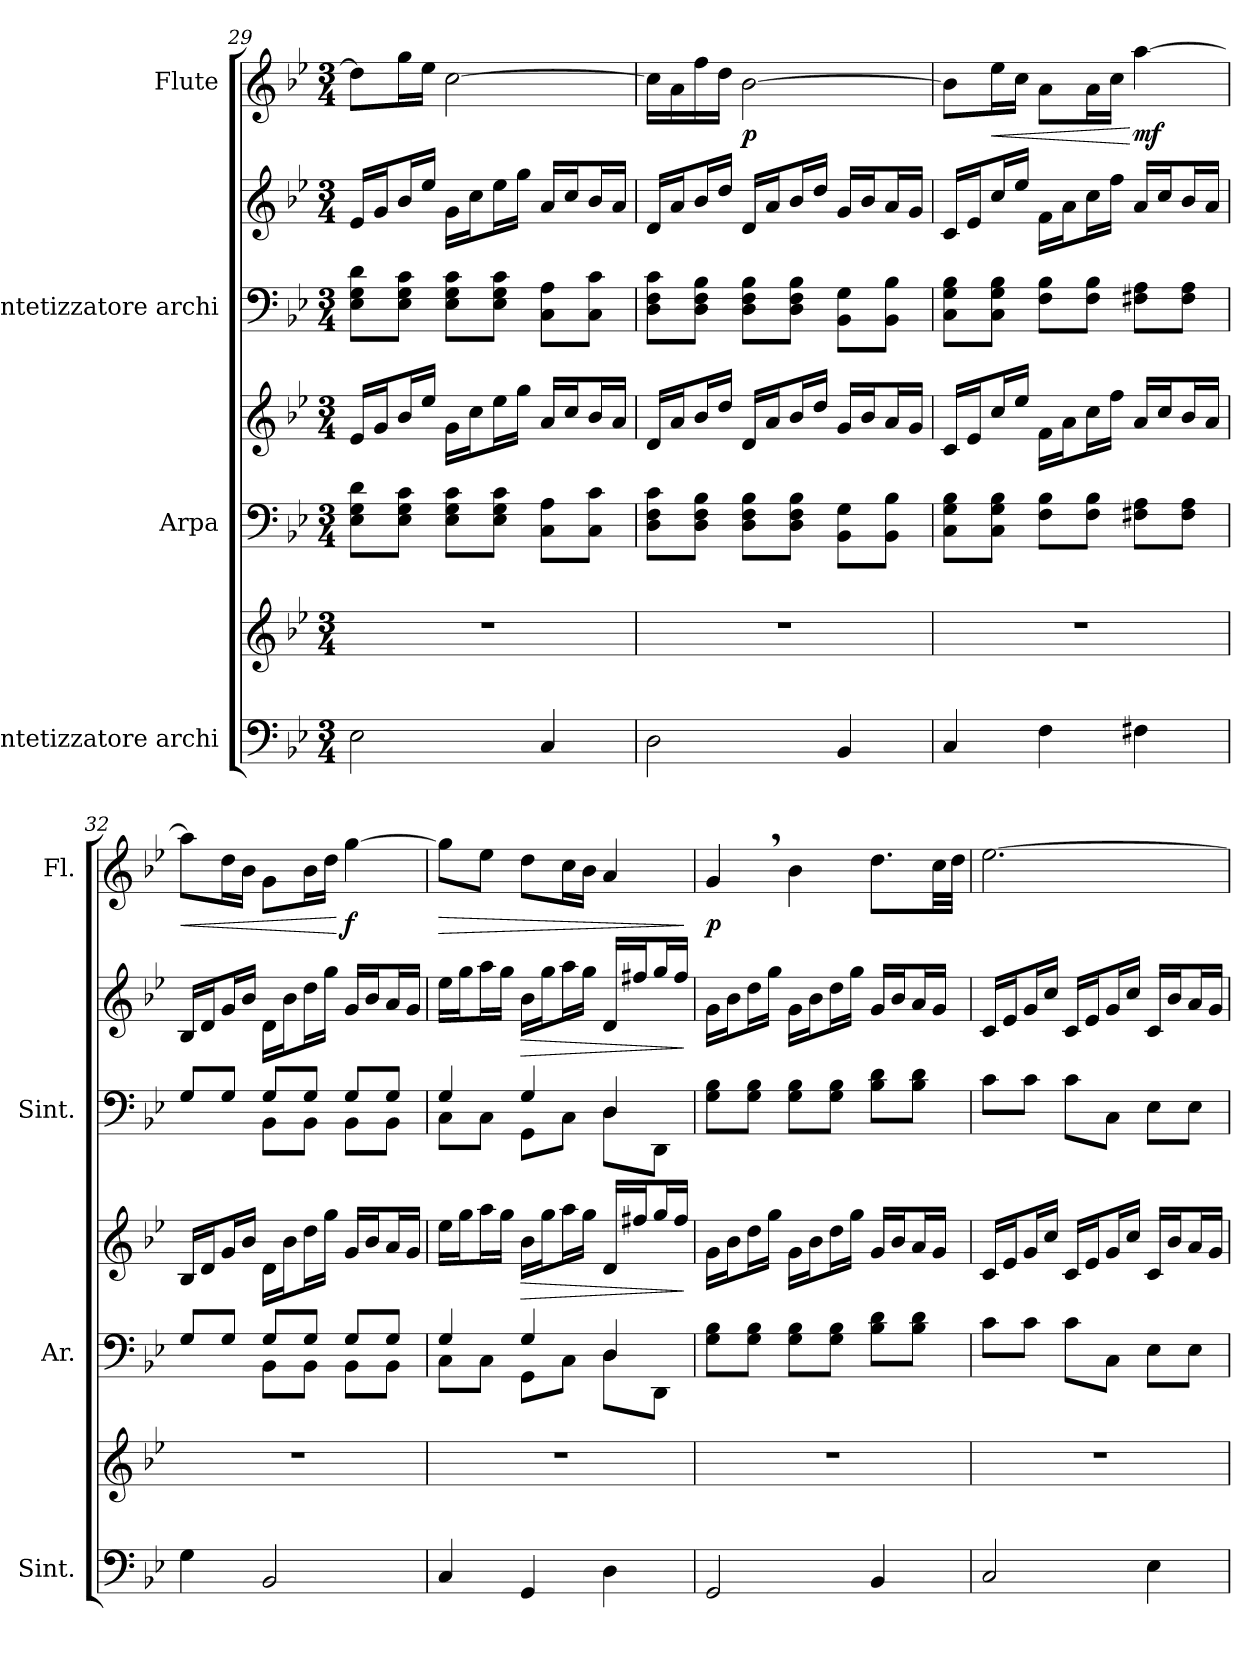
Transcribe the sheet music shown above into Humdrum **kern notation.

**kern	**kern	**kern	**kern	**dynam	**kern	**kern	**dynam	**kern	**dynam
*part4	*part4	*part3	*part3	*part3	*part2	*part2	*part2	*part1	*part1
*staff7	*staff6	*staff5	*staff4	*staff4/5	*staff3	*staff2	*staff2/3	*staff1	*staff1
*I"Sintetizzatore archi	*	*I"Arpa	*	*	*I"Sintetizzatore archi	*	*	*I"Flute	*
*I'Sint.	*	*I'Ar.	*	*	*I'Sint.	*	*	*I'Fl.	*
*clefF4	*clefG2	*clefF4	*clefG2	*	*clefF4	*clefG2	*	*clefG2	*
*k[b-e-]	*k[b-e-]	*k[b-e-]	*k[b-e-]	*	*k[b-e-]	*k[b-e-]	*	*k[b-e-]	*
*M3/4	*M3/4	*M3/4	*M3/4	*	*M3/4	*M3/4	*	*M3/4	*
=29	=29	=29	=29	=29	=29	=29	=29	=29	=29
2E-\	2.r	8E-\ 8G\ 8d\L	16e-/LL	.	8E-\ 8G\ 8d\L	16e-/LL	.	8dd\L]	.
.	.	.	16g/J	.	.	16g/J	.	.	.
.	.	8E-\ 8G\ 8c\J	16b-/L	.	8E-\ 8G\ 8c\J	16b-/L	.	16gg\L	.
.	.	.	16ee-/JJ	.	.	16ee-/JJ	.	16ee-\JJ	.
.	.	8E-\ 8G\ 8c\L	16g\LL	.	8E-\ 8G\ 8c\L	16g\LL	.	[2cc\	.
.	.	.	16cc\J	.	.	16cc\J	.	.	.
.	.	8E-\ 8G\ 8c\J	16ee-\L	.	8E-\ 8G\ 8c\J	16ee-\L	.	.	.
.	.	.	16gg\JJ	.	.	16gg\JJ	.	.	.
4C/	.	8C\ 8A\L	16a/LL	.	8C\ 8A\L	16a/LL	.	.	.
.	.	.	16cc/J	.	.	16cc/J	.	.	.
.	.	8C\ 8c\J	16b-/L	.	8C\ 8c\J	16b-/L	.	.	.
.	.	.	16a/JJ	.	.	16a/JJ	.	.	.
=30	=30	=30	=30	=30	=30	=30	=30	=30	=30
2D\	2.r	8D\ 8F\ 8c\L	16d/LL	.	8D\ 8F\ 8c\L	16d/LL	.	16cc\LL]	.
.	.	.	16a/J	.	.	16a/J	.	16a\	.
.	.	8D\ 8F\ 8B-\J	16b-/L	.	8D\ 8F\ 8B-\J	16b-/L	.	16ff\	.
.	.	.	16dd/JJ	.	.	16dd/JJ	.	16dd\JJ	.
!	!	!	!	!	!	!	!	!	!LO:DY:b
.	.	8D\ 8F\ 8B-\L	16d/LL	.	8D\ 8F\ 8B-\L	16d/LL	.	[2b-\	p
.	.	.	16a/J	.	.	16a/J	.	.	.
.	.	8D\ 8F\ 8B-\J	16b-/L	.	8D\ 8F\ 8B-\J	16b-/L	.	.	.
.	.	.	16dd/JJ	.	.	16dd/JJ	.	.	.
4BB-/	.	8BB-\ 8G\L	16g/LL	.	8BB-\ 8G\L	16g/LL	.	.	.
.	.	.	16b-/J	.	.	16b-/J	.	.	.
.	.	8BB-\ 8B-\J	16a/L	.	8BB-\ 8B-\J	16a/L	.	.	.
.	.	.	16g/JJ	.	.	16g/JJ	.	.	.
=31	=31	=31	=31	=31	=31	=31	=31	=31	=31
4C/	2.r	8C\ 8G\ 8B-\L	16c/LL	.	8C\ 8G\ 8B-\L	16c/LL	.	8b-\L]	.
.	.	.	16e-/J	.	.	16e-/J	.	.	.
!	!	!	!	!	!	!	!	!	!LO:HP:b
.	.	8C\ 8G\ 8B-\J	16cc/L	.	8C\ 8G\ 8B-\J	16cc/L	.	16ee-\L	<
.	.	.	16ee-/JJ	.	.	16ee-/JJ	.	16cc\JJ	.
4F\	.	8F\ 8B-\L	16f\LL	.	8F\ 8B-\L	16f\LL	.	8a\L	.
.	.	.	16a\J	.	.	16a\J	.	.	.
.	.	8F\ 8B-\J	16cc\L	.	8F\ 8B-\J	16cc\L	.	16a\L	.
.	.	.	16ff\JJ	.	.	16ff\JJ	.	16cc\JJ	.
!	!	!	!	!	!	!	!	!	!LO:DY:n=1:b
4F#X\	.	8F#X\ 8A\L	16a/LL	.	8F#X\ 8A\L	16a/LL	.	[4aa\	[ mf
.	.	.	16cc/J	.	.	16cc/J	.	.	.
.	.	8F#\ 8A\J	16b-/L	.	8F#\ 8A\J	16b-/L	.	.	.
.	.	.	16a/JJ	.	.	16a/JJ	.	.	.
=32	=32	=32	=32	=32	=32	=32	=32	=32	=32
*	*	*^	*	*	*^	*	*	*	*
!	!	!	!	!	!	!	!	!	!	!	!LO:HP:b
4G\	2.r	8G/L	4ryy	16B-/LL	.	8G/L	4ryy	16B-/LL	.	8aa\L]	<
.	.	.	.	16d/J	.	.	.	16d/J	.	.	.
.	.	8G/J	.	16g/L	.	8G/J	.	16g/L	.	16dd\L	.
.	.	.	.	16b-/JJ	.	.	.	16b-/JJ	.	16b-\JJ	.
2BB-/	.	8G/L	8BB-\L	16d\LL	.	8G/L	8BB-\L	16d\LL	.	8g\L	.
.	.	.	.	16b-\J	.	.	.	16b-\J	.	.	.
.	.	8G/J	8BB-\J	16dd\L	.	8G/J	8BB-\J	16dd\L	.	16b-\L	.
.	.	.	.	16gg\JJ	.	.	.	16gg\JJ	.	16dd\JJ	.
!	!	!	!	!	!	!	!	!	!	!	!LO:DY:n=1:b
.	.	8G/L	8BB-\L	16g/LL	.	8G/L	8BB-\L	16g/LL	.	[4gg\	[ f
.	.	.	.	16b-/J	.	.	.	16b-/J	.	.	.
.	.	8G/J	8BB-\J	16a/L	.	8G/J	8BB-\J	16a/L	.	.	.
.	.	.	.	16g/JJ	.	.	.	16g/JJ	.	.	.
=33	=33	=33	=33	=33	=33	=33	=33	=33	=33	=33	=33
!	!	!	!	!	!	!	!	!	!	!	!LO:HP:b
4C/	2.r	4G/	8C\L	16ee-\LL	.	4G/	8C\L	16ee-\LL	.	8gg\L]	>
.	.	.	.	16gg\J	.	.	.	16gg\J	.	.	.
.	.	.	8C\J	16aa\L	.	.	8C\J	16aa\L	.	8ee-\J	.
.	.	.	.	16gg\JJ	.	.	.	16gg\JJ	.	.	.
!	!	!	!	!	!LO:HP:b	!	!	!	!LO:HP:b	!	!
4GG/	.	4G/	8GG\L	16b-\LL	>	4G/	8GG\L	16b-\LL	>	8dd\L	.
.	.	.	.	16gg\J	.	.	.	16gg\J	.	.	.
.	.	.	8C\J	16aa\L	.	.	8C\J	16aa\L	.	16cc\L	.
.	.	.	.	16gg\JJ	.	.	.	16gg\JJ	.	16b-\JJ	.
4D\	.	4D/	8D\L	16d/LL	.	4D/	8D\L	16d/LL	.	4a/	.
.	.	.	.	16ff#X/J	.	.	.	16ff#X/J	.	.	.
.	.	.	8DD\J	16gg/L	.	.	8DD\J	16gg/L	.	.	.
.	.	.	.	16ff#/JJ	.	.	.	16ff#/JJ	.	.	.
*	*	*v	*v	*	*	*v	*v	*	*	*	*
.	.	.	.	]	.	.	]	.	]
=34	=34	=34	=34	=34	=34	=34	=34	=34	=34
!	!	!	!	!	!	!	!	!	!LO:DY:b
2GG/	2.r	8G\ 8B-\L	16g\LL	.	8G\ 8B-\L	16g\LL	.	4g,/	p
.	.	.	16b-\J	.	.	16b-\J	.	.	.
.	.	8G\ 8B-\J	16dd\L	.	8G\ 8B-\J	16dd\L	.	.	.
.	.	.	16gg\JJ	.	.	16gg\JJ	.	.	.
.	.	8G\ 8B-\L	16g\LL	.	8G\ 8B-\L	16g\LL	.	4b-\	.
.	.	.	16b-\J	.	.	16b-\J	.	.	.
.	.	8G\ 8B-\J	16dd\L	.	8G\ 8B-\J	16dd\L	.	.	.
.	.	.	16gg\JJ	.	.	16gg\JJ	.	.	.
4BB-/	.	8B-\ 8d\L	16g/LL	.	8B-\ 8d\L	16g/LL	.	8.dd\L	.
.	.	.	16b-/J	.	.	16b-/J	.	.	.
.	.	8B-\ 8d\J	16a/L	.	8B-\ 8d\J	16a/L	.	.	.
.	.	.	16g/JJ	.	.	16g/JJ	.	32cc\LL	.
.	.	.	.	.	.	.	.	32dd\JJJ	.
=35	=35	=35	=35	=35	=35	=35	=35	=35	=35
2C/	2.r	8c\L	16c/LL	.	8c\L	16c/LL	.	[2.ee-\	.
.	.	.	16e-/J	.	.	16e-/J	.	.	.
.	.	8c\J	16g/L	.	8c\J	16g/L	.	.	.
.	.	.	16cc/JJ	.	.	16cc/JJ	.	.	.
.	.	8c\L	16c/LL	.	8c\L	16c/LL	.	.	.
.	.	.	16e-/J	.	.	16e-/J	.	.	.
.	.	8C\J	16g/L	.	8C\J	16g/L	.	.	.
.	.	.	16cc/JJ	.	.	16cc/JJ	.	.	.
4E-\	.	8E-\L	16c/LL	.	8E-\L	16c/LL	.	.	.
.	.	.	16b-/J	.	.	16b-/J	.	.	.
.	.	8E-\J	16a/L	.	8E-\J	16a/L	.	.	.
.	.	.	16g/JJ	.	.	16g/JJ	.	.	.
=	=	=	=	=	=	=	=	=	=
*-	*-	*-	*-	*-	*-	*-	*-	*-	*-
